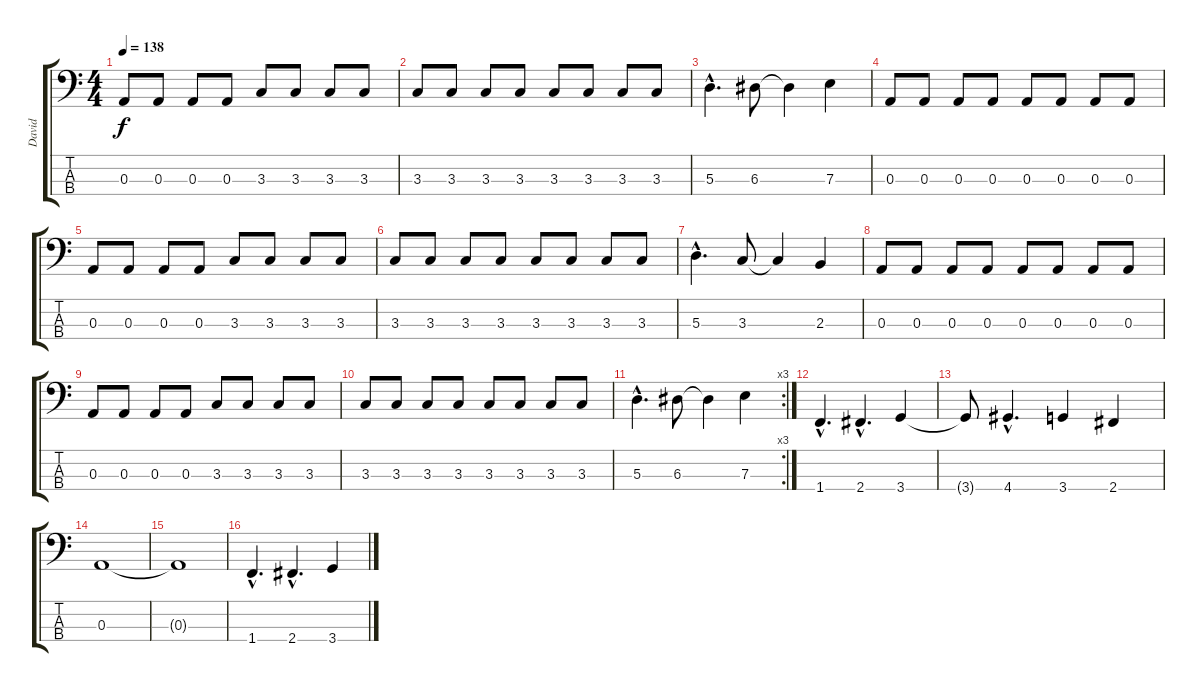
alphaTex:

\track ("David" "David") {instrument electricbasspick}
\staff {score tabs}
\tuning (G2 D2 A1 E1) {hide}
\ts (4 4)
\tempo 138
\clef f4
\ks c
0.3.8{dy f} 0.3.8 0.3.8 0.3.8 3.3.8 3.3.8 3.3.8 3.3.8 |
3.3.8 3.3.8 3.3.8 3.3.8 3.3.8 3.3.8 3.3.8 3.3.8 |
5.3{hac}.4{d} 6.3.8 6.3{t}.4 7.3.4 |
0.3.8 0.3.8 0.3.8 0.3.8 0.3.8 0.3.8 0.3.8 0.3.8 |
0.3.8 0.3.8 0.3.8 0.3.8 3.3.8 3.3.8 3.3.8 3.3.8 |
3.3.8 3.3.8 3.3.8 3.3.8 3.3.8 3.3.8 3.3.8 3.3.8 |
5.3{hac}.4{d} 3.3.8 3.3{t}.4 2.3.4 |
0.3.8 0.3.8 0.3.8 0.3.8 0.3.8 0.3.8 0.3.8 0.3.8 |
0.3.8 0.3.8 0.3.8 0.3.8 3.3.8 3.3.8 3.3.8 3.3.8 |
3.3.8 3.3.8 3.3.8 3.3.8 3.3.8 3.3.8 3.3.8 3.3.8 |
\rc 3
5.3{hac}.4{d} 6.3.8 6.3{t}.4 7.3.4 |
1.4{hac}.4{d} 2.4{hac}.4{d} 3.4.4 |
3.4{t}.8 4.4{hac}.4{d} 3.4.4 2.4.4 |
0.3.1 |
0.3{t}.1 |
1.4{hac}.4{d} 2.4{hac}.4{d} 3.4.4
